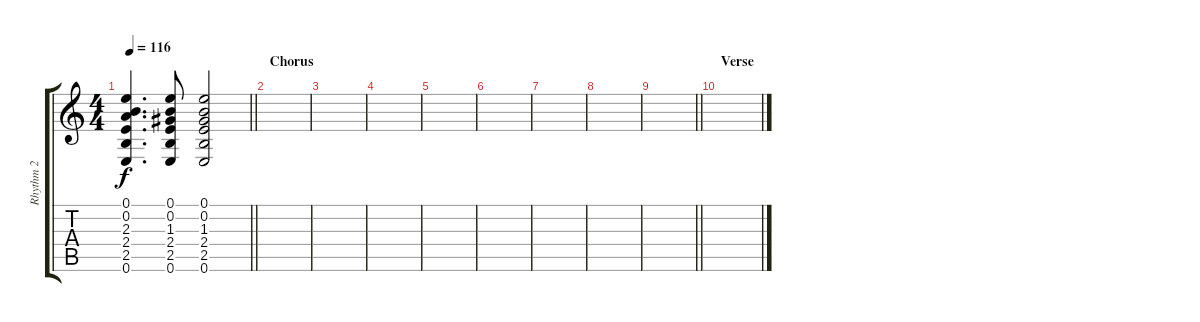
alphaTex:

\track ("Rhythm 2" "Rhythm 2") {instrument distortionguitar}
\staff {score tabs}
\tuning (E4 B3 G3 D3 A2 E2) {hide}
\ts (4 4)
\tempo 116
\clef g2
\barLineRight lightlight
\ks c
(0.1 0.2 2.3 2.4 2.5 0.6).4{d dy f} (0.1 0.2 1.3 2.4 2.5 0.6).8 (0.1 0.2 1.3 2.4 2.5 0.6).2 |
\section ("" "Chorus")
|
|
|
|
|
|
|
\barLineRight lightlight
|
\section ("" "Verse")
